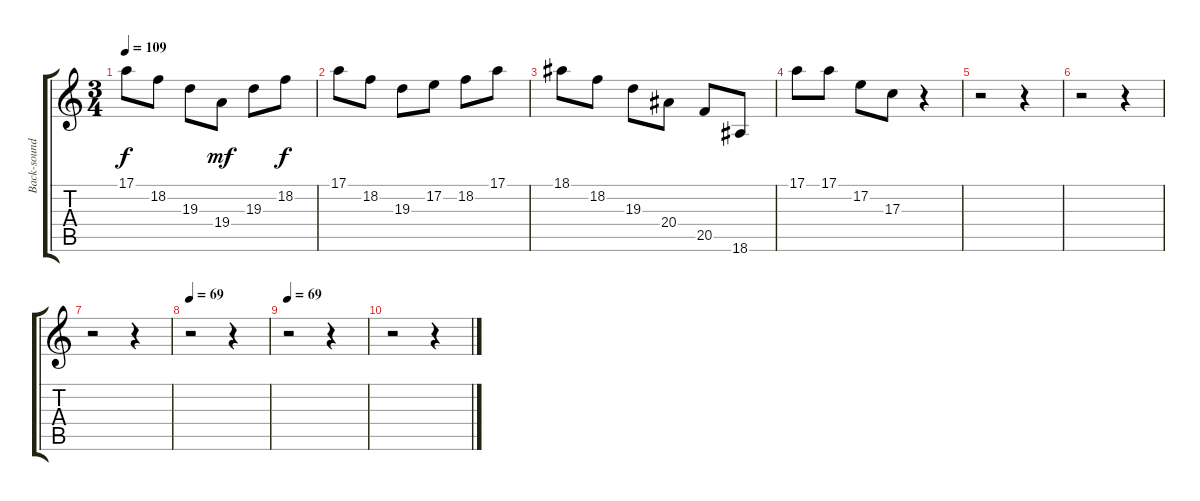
\track ("Back-sound" "Back-sound") {instrument pad2warm}
\staff {score tabs}
\tuning (E4 B3 G3 D3 A2 E2) {hide}
\ts (3 4)
\tempo 109
\clef g2
\ks c
17.1.8{dy f} 18.2.8 19.3.8 19.4.8{dy mf} 19.3.8 18.2.8{dy f} |
17.1.8 18.2.8 19.3.8 17.2.8 18.2.8 17.1.8 |
18.1.8 18.2.8 19.3.8 20.4.8 20.5.8 18.6.8 |
17.1.8 17.1.8 17.2.8 17.3.8 r.4 |
r.2 r.4 |
r.2 r.4 |
r.2 r.4 |
\tempo 69
r.2 r.4 |
\tempo 69
r.2 r.4 |
r.2 r.4
